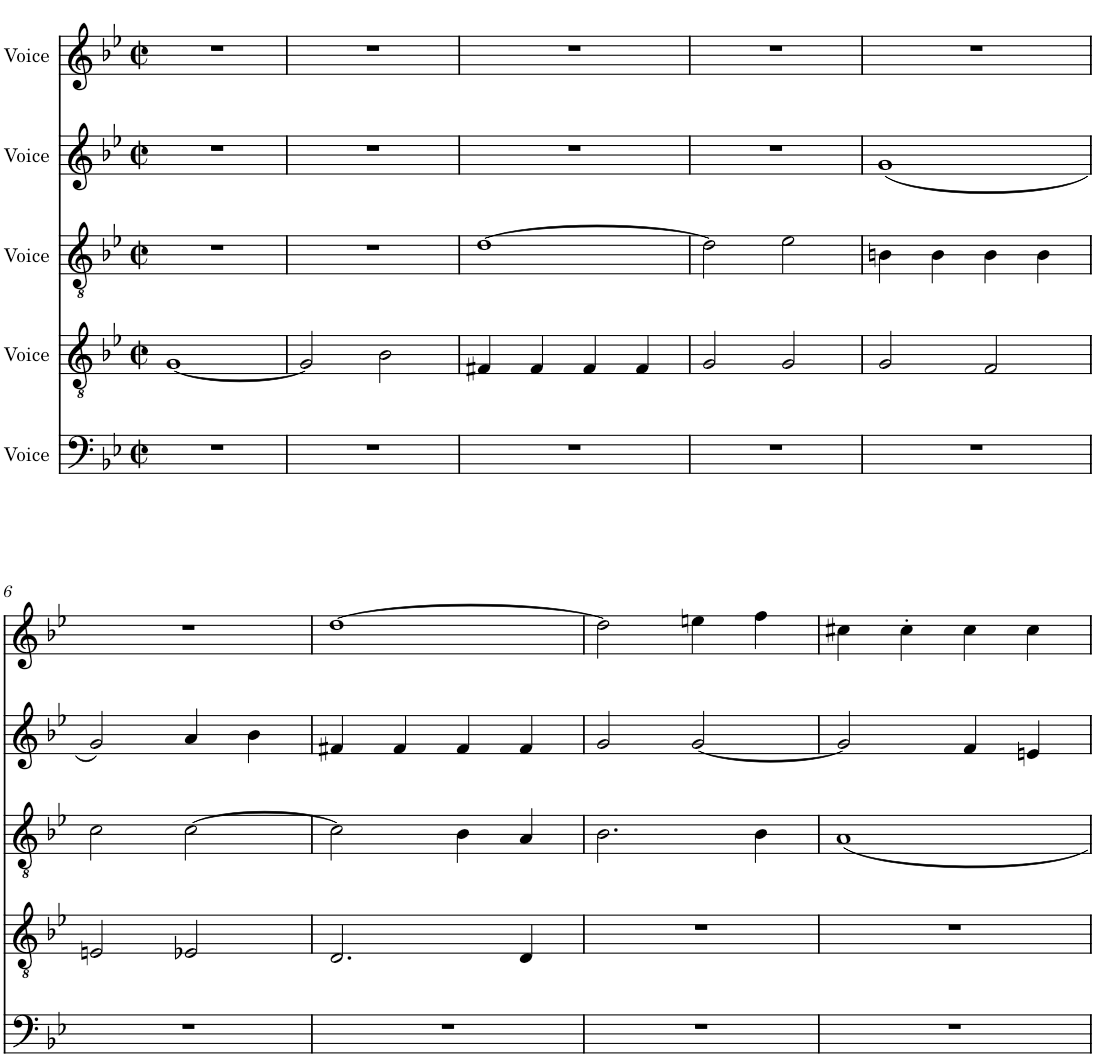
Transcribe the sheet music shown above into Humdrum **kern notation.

**kern	**kern	**kern	**kern	**kern
*part5	*part4	*part3	*part2	*part1
*staff5	*staff4	*staff3	*staff2	*staff1
*I"Voice	*I"Voice	*I"Voice	*I"Voice	*I"Voice
*I'V	*I'V	*I'V	*I'V	*I'V
*clefF4	*clefGv2	*clefGv2	*clefG2	*clefG2
*k[b-e-]	*k[b-e-]	*k[b-e-]	*k[b-e-]	*k[b-e-]
*M2/2	*M2/2	*M2/2	*M2/2	*M2/2
*met(c|)	*met(c|)	*met(c|)	*met(c|)	*met(c|)
=1	=1	=1	=1	=1
1r	[<1G	1r	1r	1r
=2	=2	=2	=2	=2
1r	2G/]	1r	1r	1r
.	2B-\	.	.	.
=3	=3	=3	=3	=3
1r	4F#X/	[>1d	1r	1r
.	4F#/	.	.	.
.	4F#/	.	.	.
.	4F#/	.	.	.
=4	=4	=4	=4	=4
1r	2G/	2d\]	1r	1r
.	2G/	2e-\	.	.
=5	=5	=5	=5	=5
1r	2G/	4Bn\	(<1g	1r
.	.	4B\	.	.
.	2F/	4B\	.	.
.	.	4B\	.	.
!!LO:LB:g=z
=6	=6	=6	=6	=6
1r	2En/	2c\	2g/)	1r
.	2E-X/	[>2c\	4a/	.
.	.	.	4b-\	.
=7	=7	=7	=7	=7
1r	2.D/	2c\]	4f#X/	[>1dd
.	.	.	4f#/	.
.	.	4B-\	4f#/	.
.	4D/	4A/	4f#/	.
=8	=8	=8	=8	=8
1r	1r	2.B-\	2g/	2dd\]
.	.	.	[<2g/	4een\
.	.	4B-\	.	4ff\
=9	=9	=9	=9	=9
1r	1r	1A	2g/]	4cc#X\
.	.	.	.	4cc#'\
.	.	.	4f/	4cc#\
.	.	.	4en/	4cc#\
=	=	=	=	=
*-	*-	*-	*-	*-
